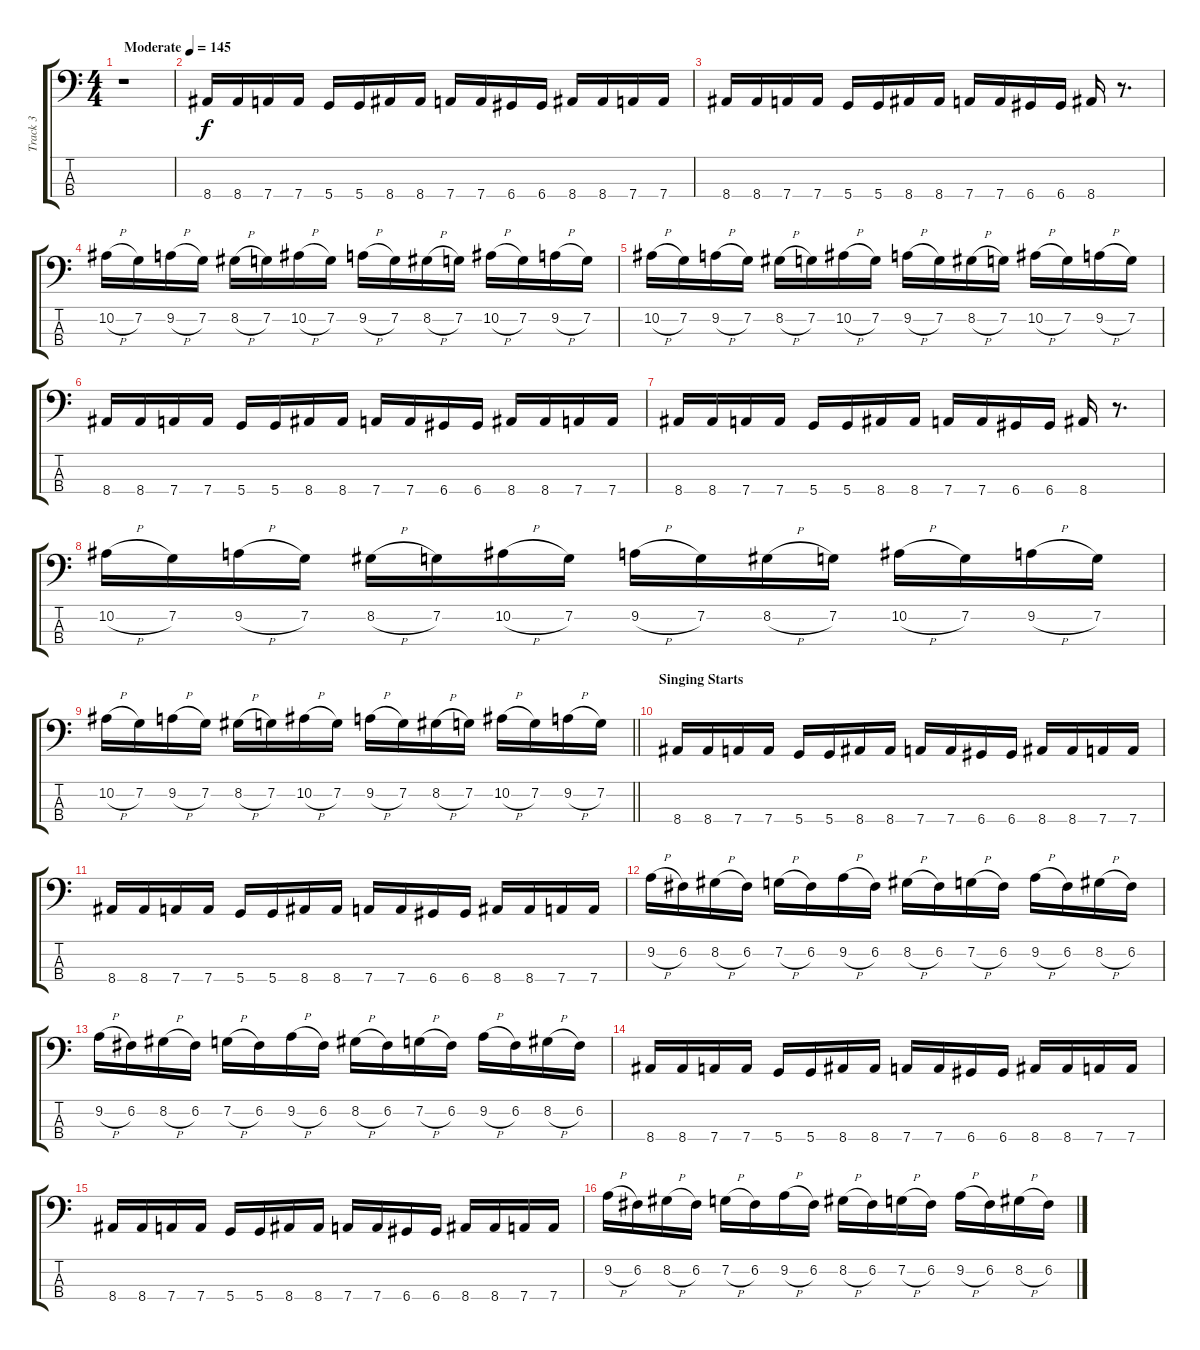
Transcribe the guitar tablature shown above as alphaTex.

\track ("Track 3" "Track 3") {instrument electricbassfinger}
\staff {score tabs}
\tuning (F2 C2 G1 D1) {hide}
\ts (4 4)
\tempo (145 "Moderate")
\clef f4
\ks c
r.1{dy f instrument electricbassfinger} |
8.4.16 8.4.16 7.4.16 7.4.16 5.4.16 5.4.16 8.4.16 8.4.16 7.4.16 7.4.16 6.4.16 6.4.16 8.4.16 8.4.16 7.4.16 7.4.16 |
8.4.16 8.4.16 7.4.16 7.4.16 5.4.16 5.4.16 8.4.16 8.4.16 7.4.16 7.4.16 6.4.16 6.4.16 8.4.16 r.8{d} |
10.2{h}.16 7.2.16 9.2{h}.16 7.2.16 8.2{h}.16 7.2.16 10.2{h}.16 7.2.16 9.2{h}.16 7.2.16 8.2{h}.16 7.2.16 10.2{h}.16 7.2.16 9.2{h}.16 7.2.16 |
10.2{h}.16 7.2.16 9.2{h}.16 7.2.16 8.2{h}.16 7.2.16 10.2{h}.16 7.2.16 9.2{h}.16 7.2.16 8.2{h}.16 7.2.16 10.2{h}.16 7.2.16 9.2{h}.16 7.2.16 |
8.4.16 8.4.16 7.4.16 7.4.16 5.4.16 5.4.16 8.4.16 8.4.16 7.4.16 7.4.16 6.4.16 6.4.16 8.4.16 8.4.16 7.4.16 7.4.16 |
8.4.16 8.4.16 7.4.16 7.4.16 5.4.16 5.4.16 8.4.16 8.4.16 7.4.16 7.4.16 6.4.16 6.4.16 8.4.16 r.8{d} |
10.2{h}.16 7.2.16 9.2{h}.16 7.2.16 8.2{h}.16 7.2.16 10.2{h}.16 7.2.16 9.2{h}.16 7.2.16 8.2{h}.16 7.2.16 10.2{h}.16 7.2.16 9.2{h}.16 7.2.16 |
\barLineRight lightlight
10.2{h}.16 7.2.16 9.2{h}.16 7.2.16 8.2{h}.16 7.2.16 10.2{h}.16 7.2.16 9.2{h}.16 7.2.16 8.2{h}.16 7.2.16 10.2{h}.16 7.2.16 9.2{h}.16 7.2.16 |
\section ("" "Singing Starts")
8.4.16 8.4.16 7.4.16 7.4.16 5.4.16 5.4.16 8.4.16 8.4.16 7.4.16 7.4.16 6.4.16 6.4.16 8.4.16 8.4.16 7.4.16 7.4.16 |
8.4.16 8.4.16 7.4.16 7.4.16 5.4.16 5.4.16 8.4.16 8.4.16 7.4.16 7.4.16 6.4.16 6.4.16 8.4.16 8.4.16 7.4.16 7.4.16 |
9.2{h}.16 6.2.16 8.2{h}.16 6.2.16 7.2{h}.16 6.2.16 9.2{h}.16 6.2.16 8.2{h}.16 6.2.16 7.2{h}.16 6.2.16 9.2{h}.16 6.2.16 8.2{h}.16 6.2.16 |
9.2{h}.16 6.2.16 8.2{h}.16 6.2.16 7.2{h}.16 6.2.16 9.2{h}.16 6.2.16 8.2{h}.16 6.2.16 7.2{h}.16 6.2.16 9.2{h}.16 6.2.16 8.2{h}.16 6.2.16 |
8.4.16 8.4.16 7.4.16 7.4.16 5.4.16 5.4.16 8.4.16 8.4.16 7.4.16 7.4.16 6.4.16 6.4.16 8.4.16 8.4.16 7.4.16 7.4.16 |
8.4.16 8.4.16 7.4.16 7.4.16 5.4.16 5.4.16 8.4.16 8.4.16 7.4.16 7.4.16 6.4.16 6.4.16 8.4.16 8.4.16 7.4.16 7.4.16 |
9.2{h}.16 6.2.16 8.2{h}.16 6.2.16 7.2{h}.16 6.2.16 9.2{h}.16 6.2.16 8.2{h}.16 6.2.16 7.2{h}.16 6.2.16 9.2{h}.16 6.2.16 8.2{h}.16 6.2.16
